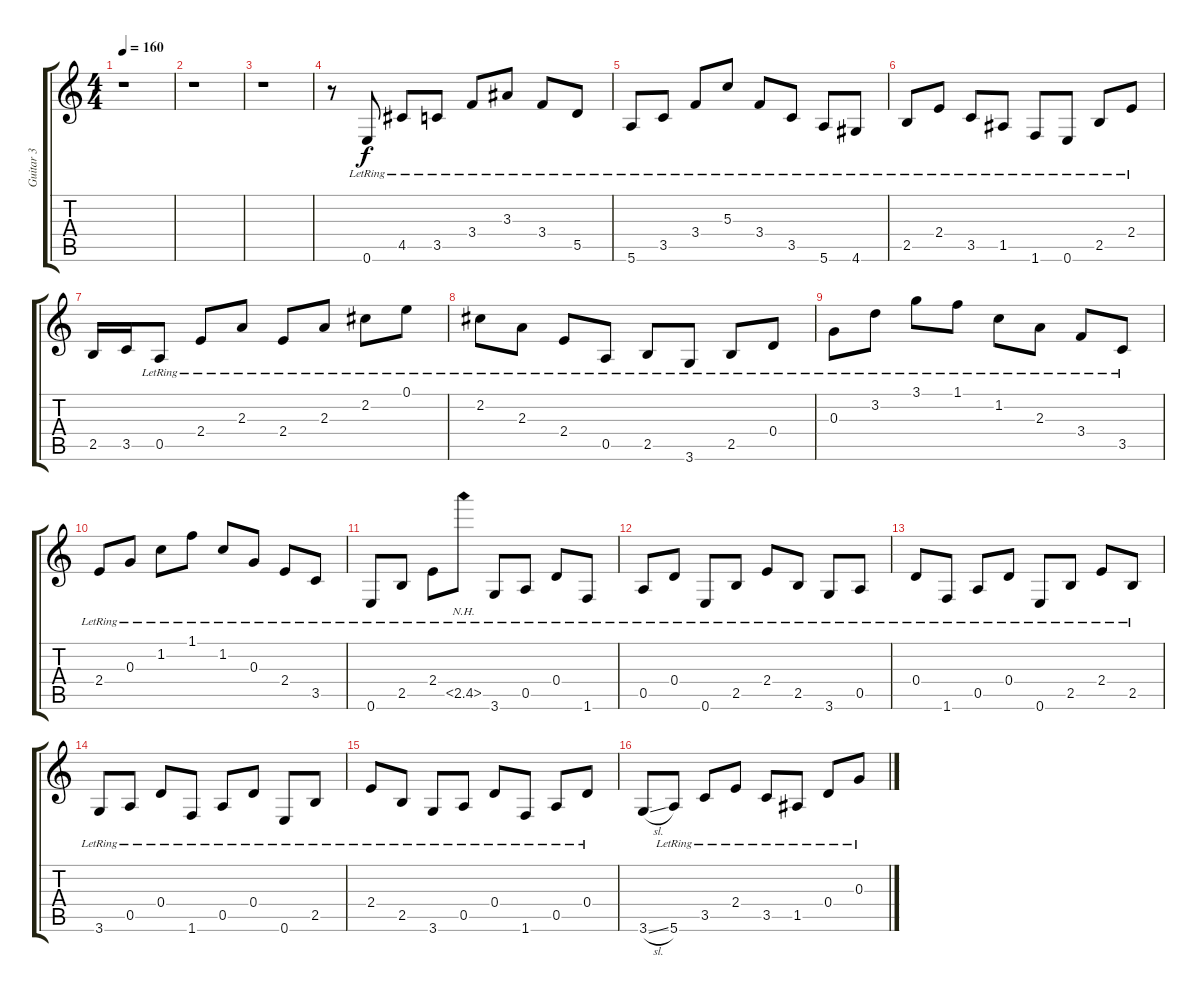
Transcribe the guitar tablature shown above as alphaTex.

\track ("Guitar 3" "Guitar 3") {instrument overdrivenguitar}
\staff {score tabs}
\tuning (E4 B3 G3 D3 A2 E2) {hide}
\ts (4 4)
\tempo 160
\clef g2
\ks c
r.1{dy f} |
r.1 |
r.1 |
r.8{instrument acousticguitarsteel} 0.6{lr}.8 4.5{lr}.8 3.5{lr}.8 3.4{lr}.8 3.3{lr}.8 3.4{lr}.8 5.5{lr}.8 |
5.6{lr}.8 3.5{lr}.8 3.4{lr}.8 5.3{lr}.8 3.4{lr}.8 3.5{lr}.8 5.6{lr}.8 4.6{lr}.8 |
2.5{lr}.8 2.4{lr}.8 3.5{lr}.8 1.5{lr}.8 1.6{lr}.8 0.6{lr}.8 2.5{lr}.8 2.4{lr}.8 |
2.5.16 3.5.16 0.5{lr}.8 2.4{lr}.8 2.3{lr}.8 2.4{lr}.8 2.3{lr}.8 2.2{lr}.8 0.1{lr}.8 |
2.2{lr}.8 2.3{lr}.8 2.4{lr}.8 0.5{lr}.8 2.5{lr}.8 3.6{lr}.8 2.5{lr}.8 0.4{lr}.8 |
0.3{lr}.8 3.2{lr}.8 3.1{lr}.8 1.1{lr}.8 1.2{lr}.8 2.3{lr}.8 3.4{lr}.8 3.5{lr}.8 |
2.4{lr}.8 0.3{lr}.8 1.2{lr}.8 1.1{lr}.8 1.2{lr}.8 0.3{lr}.8 2.4{lr}.8 3.5{lr}.8 |
0.6{lr}.8 2.5{lr}.8 2.4{lr}.8 2.5{nh lr}.8 3.6{lr}.8 0.5{lr}.8 0.4{lr}.8 1.6{lr}.8 |
0.5{lr}.8 0.4{lr}.8 0.6{lr}.8 2.5{lr}.8 2.4{lr}.8 2.5{lr}.8 3.6{lr}.8 0.5{lr}.8 |
0.4{lr}.8 1.6{lr}.8 0.5{lr}.8 0.4{lr}.8 0.6{lr}.8 2.5{lr}.8 2.4{lr}.8 2.5{lr}.8 |
3.6{lr}.8 0.5{lr}.8 0.4{lr}.8 1.6{lr}.8 0.5{lr}.8 0.4{lr}.8 0.6{lr}.8 2.5{lr}.8 |
2.4{lr}.8 2.5{lr}.8 3.6{lr}.8 0.5{lr}.8 0.4{lr}.8 1.6{lr}.8 0.5{lr}.8 0.4{lr}.8 |
3.6{sl}.8 5.6{lr}.8 3.5{lr}.8 2.4{lr}.8 3.5{lr}.8 1.5{lr}.8 0.4{lr}.8 0.3{lr}.8
